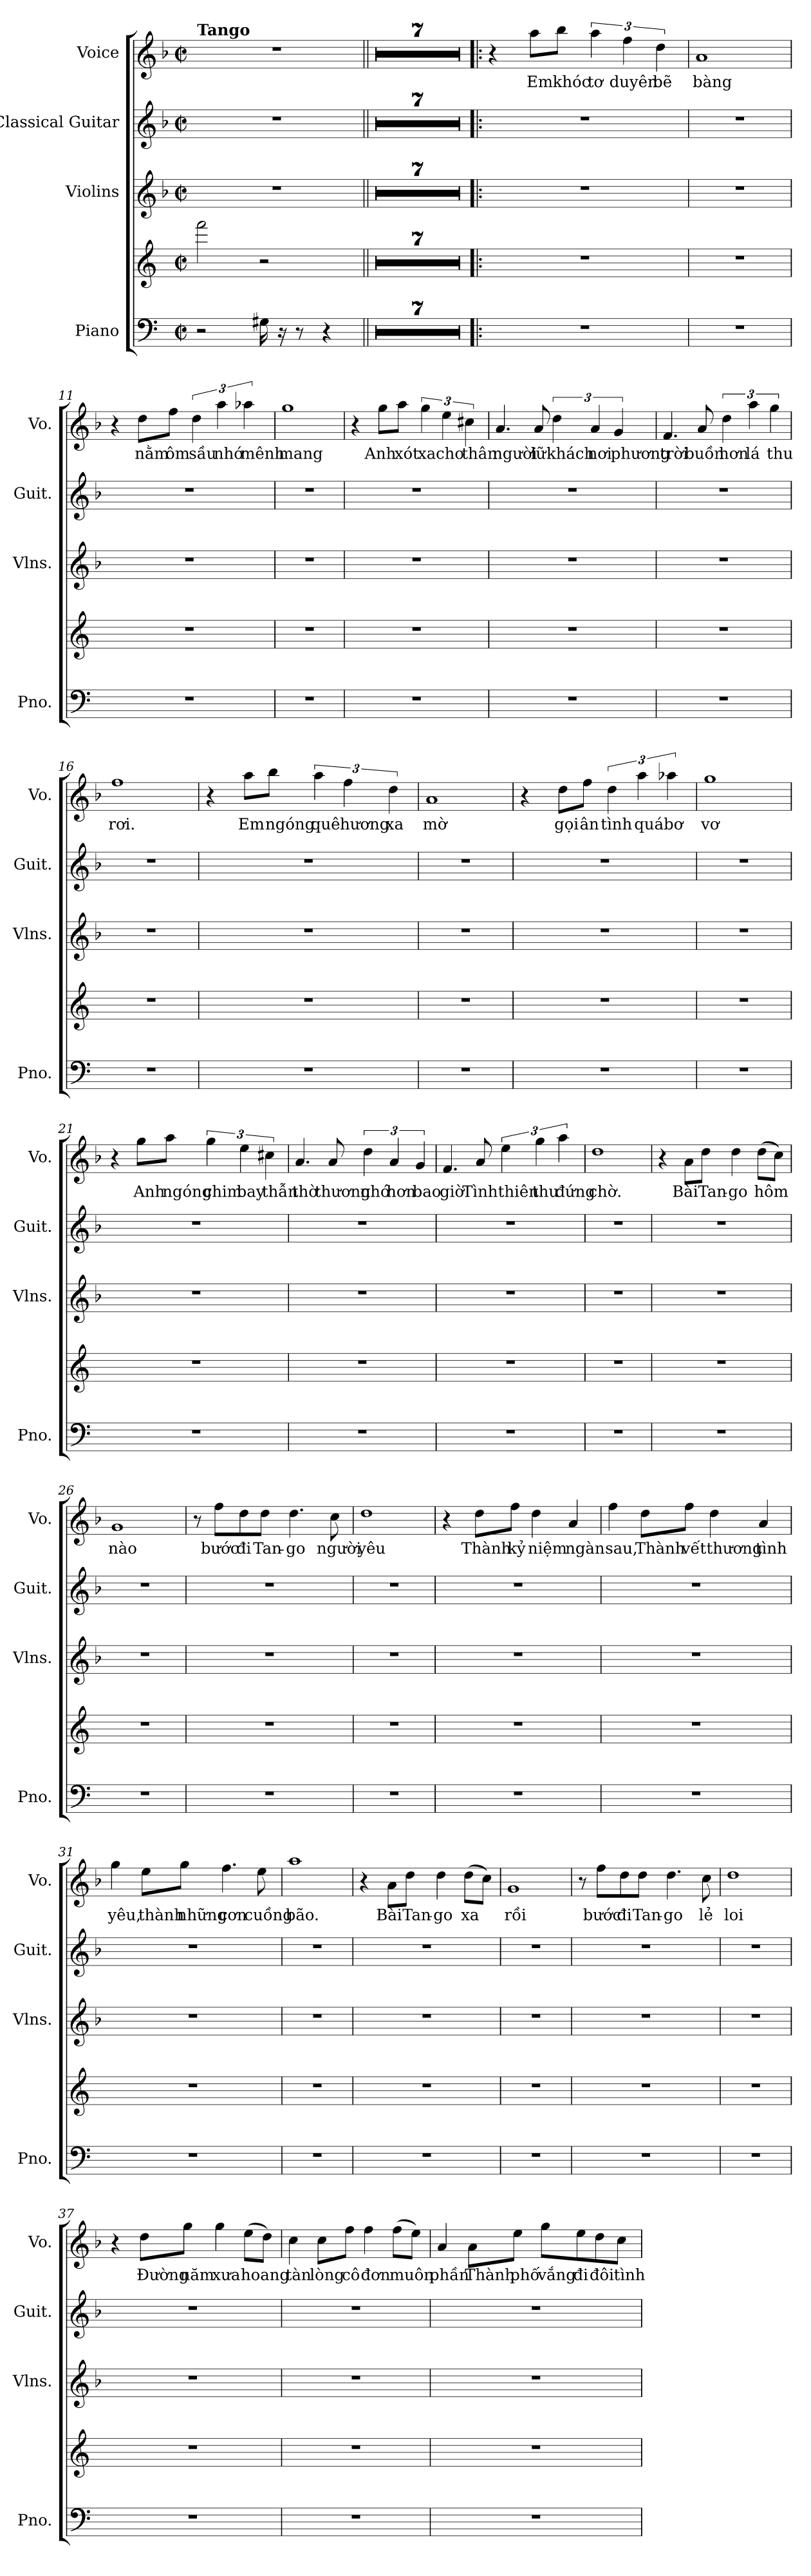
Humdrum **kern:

**kern	**kern	**kern	**kern	**kern	**text
*part4	*part4	*part3	*part2	*part1	*part1
*staff5	*staff4	*staff3	*staff2	*staff1	*staff1
*I"Piano	*	*I"Violins	*I"Classical Guitar	*I"Voice	*
*I'Pno.	*	*I'Vlns.	*I'Guit.	*I'Vo.	*
*clefF4	*clefG2	*clefG2	*clefG2	*clefG2	*
*k[]	*k[]	*k[b-]	*k[b-]	*k[b-]	*
*	*	*F:	*F:	*F:	*
*M2/2	*M2/2	*M2/2	*M2/2	*M2/2	*
*met(c|)	*met(c|)	*met(c|)	*met(c|)	*met(c|)	*
*MM100	*MM100	*MM100	*MM100	*MM100	*
=1	=1	=1	=1	=1	=1
!	!	!	!	!LO:TX:a:B:t=Tango	!
2r	2fff\	1r	1r	1r	.
16G#X\	2r	.	.	.	.
16r	.	.	.	.	.
8r	.	.	.	.	.
4r	.	.	.	.	.
=2||	=2||	=2||	=2||	=2||	=2||
1r	1r	1r	1r	1r	.
=3	=3	=3	=3	=3	=3
1r	1r	1r	1r	1r	.
=4	=4	=4	=4	=4	=4
1r	1r	1r	1r	1r	.
=5	=5	=5	=5	=5	=5
1r	1r	1r	1r	1r	.
=6	=6	=6	=6	=6	=6
1r	1r	1r	1r	1r	.
=7	=7	=7	=7	=7	=7
1r	1r	1r	1r	1r	.
=8	=8	=8	=8	=8	=8
1r	1r	1r	1r	1r	.
!!LO:LB:g=z
=9!|:	=9!|:	=9!|:	=9!|:	=9!|:	=9!|:
1r	1r	1r	1r	4r	.
!	!	!	!	!	!LO:LY:b
.	.	.	.	8aa\L	Em
!	!	!	!	!	!LO:LY:b
.	.	.	.	8bb-\J	khóc
!	!	!	!	!	!LO:LY:b
.	.	.	.	6aa\	tơ
!	!	!	!	!	!LO:LY:b
.	.	.	.	6ff\	duyên
!	!	!	!	!	!LO:LY:b
.	.	.	.	6dd\	bẽ
=10	=10	=10	=10	=10	=10
!	!	!	!	!	!LO:LY:b
1r	1r	1r	1r	1a	bàng
=11	=11	=11	=11	=11	=11
1r	1r	1r	1r	4r	.
!	!	!	!	!	!LO:LY:b
.	.	.	.	8dd\L	nằm
!	!	!	!	!	!LO:LY:b
.	.	.	.	8ff\J	ôm
!	!	!	!	!	!LO:LY:b
.	.	.	.	6dd\	sầu
!	!	!	!	!	!LO:LY:b
.	.	.	.	6aa\	nhớ
!	!	!	!	!	!LO:LY:b
.	.	.	.	6aa-X\	mênh
=12	=12	=12	=12	=12	=12
!	!	!	!	!	!LO:LY:b
1r	1r	1r	1r	1gg	mang
!!LO:PB:g=z
=13	=13	=13	=13	=13	=13
1r	1r	1r	1r	4r	.
!	!	!	!	!	!LO:LY:b
.	.	.	.	8gg\L	Anh
!	!	!	!	!	!LO:LY:b
.	.	.	.	8aa\J	xót
!	!	!	!	!	!LO:LY:b
.	.	.	.	6gg\	xa
!	!	!	!	!	!LO:LY:b
.	.	.	.	6ee\	cho
!	!	!	!	!	!LO:LY:b
.	.	.	.	6cc#X\	thân
=14	=14	=14	=14	=14	=14
!	!	!	!	!	!LO:LY:b
1r	1r	1r	1r	4.a/	người
!	!	!	!	!	!LO:LY:b
.	.	.	.	8a/	lữ
!	!	!	!	!	!LO:LY:b
.	.	.	.	6dd\	khách
!	!	!	!	!	!LO:LY:b
.	.	.	.	6a/	nơi
!	!	!	!	!	!LO:LY:b
.	.	.	.	6g/	phương
=15	=15	=15	=15	=15	=15
!	!	!	!	!	!LO:LY:b
1r	1r	1r	1r	4.f/	trời
!	!	!	!	!	!LO:LY:b
.	.	.	.	8a/	buồn
!	!	!	!	!	!LO:LY:b
.	.	.	.	6dd\	hơn
!	!	!	!	!	!LO:LY:b
.	.	.	.	6aa\	lá
!	!	!	!	!	!LO:LY:b
.	.	.	.	6gg\	thu
=16	=16	=16	=16	=16	=16
!	!	!	!	!	!LO:LY:b
1r	1r	1r	1r	1ff	rơi.
!!LO:LB:g=z
=17	=17	=17	=17	=17	=17
1r	1r	1r	1r	4r	.
!	!	!	!	!	!LO:LY:b
.	.	.	.	8aa\L	Em
!	!	!	!	!	!LO:LY:b
.	.	.	.	8bb-\J	ngóng
!	!	!	!	!	!LO:LY:b
.	.	.	.	6aa\	quê
!	!	!	!	!	!LO:LY:b
.	.	.	.	6ff\	hương
!	!	!	!	!	!LO:LY:b
.	.	.	.	6dd\	xa
=18	=18	=18	=18	=18	=18
!	!	!	!	!	!LO:LY:b
1r	1r	1r	1r	1a	mờ
=19	=19	=19	=19	=19	=19
1r	1r	1r	1r	4r	.
!	!	!	!	!	!LO:LY:b
.	.	.	.	8dd\L	gọi
!	!	!	!	!	!LO:LY:b
.	.	.	.	8ff\J	ân
!	!	!	!	!	!LO:LY:b
.	.	.	.	6dd\	tình
!	!	!	!	!	!LO:LY:b
.	.	.	.	6aa\	quá
!	!	!	!	!	!LO:LY:b
.	.	.	.	6aa-X\	bơ
=20	=20	=20	=20	=20	=20
!	!	!	!	!	!LO:LY:b
1r	1r	1r	1r	1gg	vơ
!!LO:PB:g=z
=21	=21	=21	=21	=21	=21
1r	1r	1r	1r	4r	.
!	!	!	!	!	!LO:LY:b
.	.	.	.	8gg\L	Anh
!	!	!	!	!	!LO:LY:b
.	.	.	.	8aa\J	ngóng
!	!	!	!	!	!LO:LY:b
.	.	.	.	6gg\	chim
!	!	!	!	!	!LO:LY:b
.	.	.	.	6ee\	bay
!	!	!	!	!	!LO:LY:b
.	.	.	.	6cc#X\	thẫn
=22	=22	=22	=22	=22	=22
!	!	!	!	!	!LO:LY:b
1r	1r	1r	1r	4.a/	thờ
!	!	!	!	!	!LO:LY:b
.	.	.	.	8a/	thương
!	!	!	!	!	!LO:LY:b
.	.	.	.	6dd\	nhớ
!	!	!	!	!	!LO:LY:b
.	.	.	.	6a/	hơn
!	!	!	!	!	!LO:LY:b
.	.	.	.	6g/	bao
=23	=23	=23	=23	=23	=23
!	!	!	!	!	!LO:LY:b
1r	1r	1r	1r	4.f/	giờ
!	!	!	!	!	!LO:LY:b
.	.	.	.	8a/	Tình
!	!	!	!	!	!LO:LY:b
.	.	.	.	6ee\	thiên
!	!	!	!	!	!LO:LY:b
.	.	.	.	6gg\	thu
!	!	!	!	!	!LO:LY:b
.	.	.	.	6aa\	đứng
=24	=24	=24	=24	=24	=24
!	!	!	!	!	!LO:LY:b
1r	1r	1r	1r	1dd	chờ.
!!LO:LB:g=z
=25	=25	=25	=25	=25	=25
1r	1r	1r	1r	4r	.
!	!	!	!	!	!LO:LY:b
.	.	.	.	8a\L	Bài
!	!	!	!	!	!LO:LY:b
.	.	.	.	8dd\J	Tan-
!	!	!	!	!	!LO:LY:b
.	.	.	.	4dd\	-go
!	!	!	!	!	!LO:LY:b
.	.	.	.	(>8dd\L	hôm
.	.	.	.	8cc\J)	.
=26	=26	=26	=26	=26	=26
!	!	!	!	!	!LO:LY:b
1r	1r	1r	1r	1g	nào
=27	=27	=27	=27	=27	=27
1r	1r	1r	1r	8r	.
!	!	!	!	!	!LO:LY:b
.	.	.	.	8ff\L	bước
!	!	!	!	!	!LO:LY:b
.	.	.	.	8dd\	đi
!	!	!	!	!	!LO:LY:b
.	.	.	.	8dd\J	Tan-
!	!	!	!	!	!LO:LY:b
.	.	.	.	4.dd\	-go
!	!	!	!	!	!LO:LY:b
.	.	.	.	8cc\	người
=28	=28	=28	=28	=28	=28
!	!	!	!	!	!LO:LY:b
1r	1r	1r	1r	1dd	yêu
=29	=29	=29	=29	=29	=29
1r	1r	1r	1r	4r	.
!	!	!	!	!	!LO:LY:b
.	.	.	.	8dd\L	Thành
!	!	!	!	!	!LO:LY:b
.	.	.	.	8ff\J	kỷ
!	!	!	!	!	!LO:LY:b
.	.	.	.	4dd\	niệm
!	!	!	!	!	!LO:LY:b
.	.	.	.	4a/	ngàn
!!LO:PB:g=z
=30	=30	=30	=30	=30	=30
!	!	!	!	!	!LO:LY:b
1r	1r	1r	1r	4ff\	sau,
!	!	!	!	!	!LO:LY:b
.	.	.	.	8dd\L	Thành
!	!	!	!	!	!LO:LY:b
.	.	.	.	8ff\J	vết
!	!	!	!	!	!LO:LY:b
.	.	.	.	4dd\	thương
!	!	!	!	!	!LO:LY:b
.	.	.	.	4a/	tình
=31	=31	=31	=31	=31	=31
!	!	!	!	!	!LO:LY:b
1r	1r	1r	1r	4gg\	yêu,
!	!	!	!	!	!LO:LY:b
.	.	.	.	8ee\L	thành
!	!	!	!	!	!LO:LY:b
.	.	.	.	8gg\J	những
!	!	!	!	!	!LO:LY:b
.	.	.	.	4.ff\	cơn
!	!	!	!	!	!LO:LY:b
.	.	.	.	8ee\	cuồng
=32	=32	=32	=32	=32	=32
!	!	!	!	!	!LO:LY:b
1r	1r	1r	1r	1aa	bão.
=33	=33	=33	=33	=33	=33
1r	1r	1r	1r	4r	.
!	!	!	!	!	!LO:LY:b
.	.	.	.	8a\L	Bài
!	!	!	!	!	!LO:LY:b
.	.	.	.	8dd\J	Tan-
!	!	!	!	!	!LO:LY:b
.	.	.	.	4dd\	-go
!	!	!	!	!	!LO:LY:b
.	.	.	.	(>8dd\L	xa
.	.	.	.	8cc\J)	.
!!LO:LB:g=z
=34	=34	=34	=34	=34	=34
!	!	!	!	!	!LO:LY:b
1r	1r	1r	1r	1g	rồi
=35	=35	=35	=35	=35	=35
1r	1r	1r	1r	8r	.
!	!	!	!	!	!LO:LY:b
.	.	.	.	8ff\L	bước
!	!	!	!	!	!LO:LY:b
.	.	.	.	8dd\	đi
!	!	!	!	!	!LO:LY:b
.	.	.	.	8dd\J	Tan-
!	!	!	!	!	!LO:LY:b
.	.	.	.	4.dd\	-go
!	!	!	!	!	!LO:LY:b
.	.	.	.	8cc\	lẻ
=36	=36	=36	=36	=36	=36
!	!	!	!	!	!LO:LY:b
1r	1r	1r	1r	1dd	loi
=37	=37	=37	=37	=37	=37
1r	1r	1r	1r	4r	.
!	!	!	!	!	!LO:LY:b
.	.	.	.	8dd\L	Ðường
!	!	!	!	!	!LO:LY:b
.	.	.	.	8gg\J	năm
!	!	!	!	!	!LO:LY:b
.	.	.	.	4gg\	xưa
!	!	!	!	!	!LO:LY:b
.	.	.	.	(>8ee\L	hoang
.	.	.	.	8dd\J)	.
=38	=38	=38	=38	=38	=38
!	!	!	!	!	!LO:LY:b
1r	1r	1r	1r	4cc\	tàn
!	!	!	!	!	!LO:LY:b
.	.	.	.	8cc\L	lòng
!	!	!	!	!	!LO:LY:b
.	.	.	.	8ff\J	cô
!	!	!	!	!	!LO:LY:b
.	.	.	.	4ff\	đơn
!	!	!	!	!	!LO:LY:b
.	.	.	.	(>8ff\L	muôn
.	.	.	.	8ee\J)	.
!!LO:PB:g=z
=39	=39	=39	=39	=39	=39
!	!	!	!	!	!LO:LY:b
1r	1r	1r	1r	4a/	phần
!	!	!	!	!	!LO:LY:b
.	.	.	.	8a\L	Thành
!	!	!	!	!	!LO:LY:b
.	.	.	.	8ee\J	phố
!	!	!	!	!	!LO:LY:b
.	.	.	.	8gg\L	vắng
!	!	!	!	!	!LO:LY:b
.	.	.	.	8ee\	đi
!	!	!	!	!	!LO:LY:b
.	.	.	.	8dd\	đôi
!	!	!	!	!	!LO:LY:b
.	.	.	.	8cc\J	tình
=	=	=	=	=	=
*-	*-	*-	*-	*-	*-
